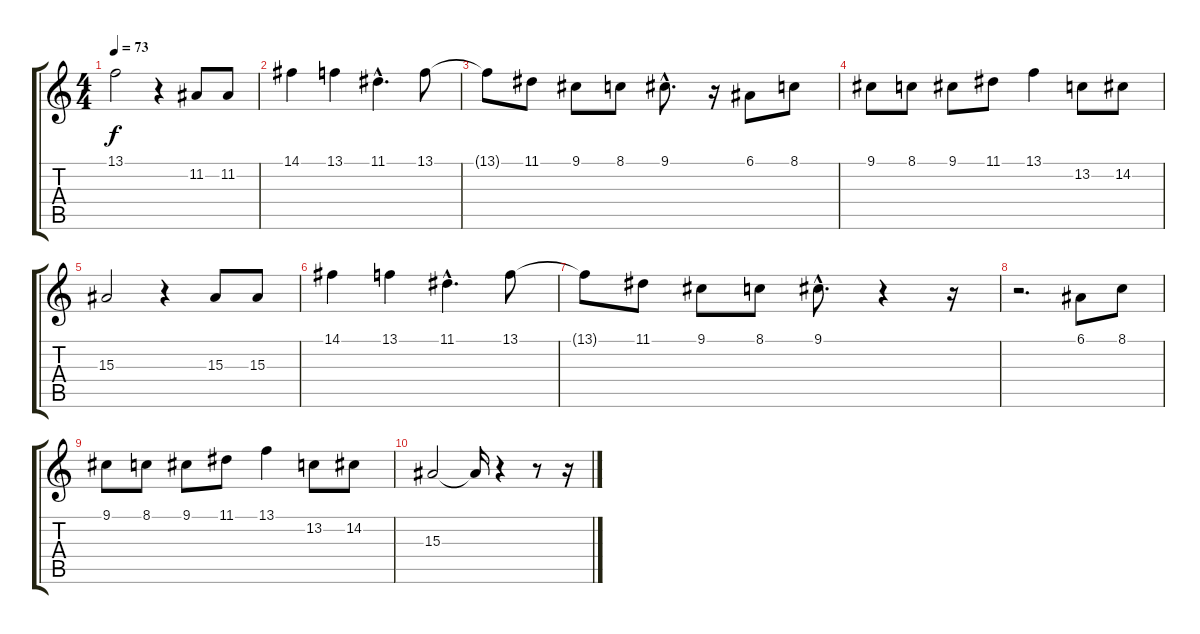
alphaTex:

\track "" {instrument synthvoice}
\staff {score tabs}
\tuning (E4 B3 G3 D3 A2 E2) {hide}
\ts (4 4)
\tempo 73
\clef g2
\ks c
13.1.2{dy f} r.4 11.2.8 11.2.8 |
14.1.4 13.1.4 11.1{hac}.4{d} 13.1.8 |
13.1{t}.8 11.1.8 9.1.8 8.1.8 9.1{hac}.8{d} r.16 6.1.8 8.1.8 |
9.1.8 8.1.8 9.1.8 11.1.8 13.1.4 13.2.8 14.2.8 |
15.3.2 r.4 15.3.8 15.3.8 |
14.1.4 13.1.4 11.1{hac}.4{d} 13.1.8 |
13.1{t}.8 11.1.8 9.1.8 8.1.8 9.1{hac}.8{d} r.4 r.16 |
r.2{d} 6.1.8 8.1.8 |
9.1.8 8.1.8 9.1.8 11.1.8 13.1.4 13.2.8 14.2.8 |
15.3.2 15.3{t}.16 r.4 r.8 r.16
